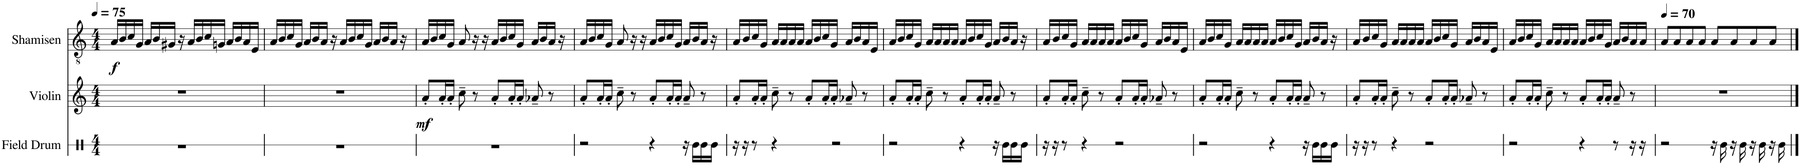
**kern	**kern	**dynam	**kern	**dynam
*part3	*part2	*part2	*part1	*part1
*staff3	*staff2	*staff2	*staff1	*staff1
*I"Field Drum	*I"Violin	*	*I"Shamisen	*
*I'Field Dr.	*I'Vln.	*	*I'Sh.	*
*stria1	*	*	*	*
*clefX	*clefG2	*	*clefGv2	*
*k[]	*k[]	*	*k[]	*
*M4/4	*M4/4	*	*M4/4	*
*MM75	*MM75	*	*MM75	*
=1	=1	=1	=1	=1
!	!	!	!	!LO:DY:b
1r	1r	.	16A/LL	f
.	.	.	16B/	.
.	.	.	16c/	.
.	.	.	16G/JJ	.
.	.	.	16A/LL	.
.	.	.	16B/	.
.	.	.	16G#X/JJ	.
.	.	.	16r	.
.	.	.	16A/LL	.
.	.	.	16B/	.
.	.	.	16c/	.
.	.	.	16Gn/JJ	.
.	.	.	16A/LL	.
.	.	.	16B/	.
.	.	.	16A/	.
.	.	.	16E/JJ	.
=2	=2	=2	=2	=2
1r	1r	.	16A/LL	.
.	.	.	16B/	.
.	.	.	16c/	.
.	.	.	16G/JJ	.
.	.	.	16A/LL	.
.	.	.	16B/	.
.	.	.	16A/JJ	.
.	.	.	16r	.
.	.	.	16A/LL	.
.	.	.	16B/	.
.	.	.	16c/	.
.	.	.	16G/JJ	.
.	.	.	16A/LL	.
.	.	.	16B/	.
.	.	.	16A/JJ	.
.	.	.	16r	.
=3	=3	=3	=3	=3
!	!	!LO:DY:b	!	!
1r	8a'/L	mf	16A/LL	.
.	.	.	16B/	.
.	16a'/L	.	16c/	.
.	16a'/JJ	.	16G/JJ	.
.	8cc~\	.	8A/	.
.	8r	.	16r	.
.	.	.	16r	.
.	8a'/L	.	16A/LL	.
.	.	.	16B/	.
.	16a'/L	.	16c/	.
.	16a'/JJ	.	16G/JJ	.
.	8a-X~/	.	16A/LL	.
.	.	.	16B/	.
.	8r	.	16A/JJ	.
.	.	.	16r	.
=4	=4	=4	=4	=4
2r	8a'/L	.	16A/LL	.
.	.	.	16B/	.
.	16a'/L	.	16c/	.
.	16a'/JJ	.	16G/JJ	.
.	8cc~\	.	8A/	.
.	8r	.	16r	.
.	.	.	16r	.
4r	8a'/L	.	16A/LL	.
.	.	.	16B/	.
.	16a'/L	.	16c/	.
.	16a'/JJ	.	16G/JJ	.
16r	8a~/	.	16A/LL	.
16Re\LL	.	.	16B/	.
16Re\	8r	.	16A/JJ	.
16Re\JJ	.	.	16r	.
=5	=5	=5	=5	=5
16r	8a'/L	.	16A/LL	.
16r	.	.	16B/	.
8r	16a'/L	.	16c/	.
.	16a'/JJ	.	16G/JJ	.
4r	8cc~\	.	16A/LL	.
.	.	.	16A/	.
.	8r	.	16A/	.
.	.	.	16A/JJ	.
2r	8a'/L	.	16A/LL	.
.	.	.	16B/	.
.	16a'/L	.	16c/	.
.	16a'/JJ	.	16G/JJ	.
.	8a-X~/	.	16A/LL	.
.	.	.	16B/	.
.	8r	.	16A/	.
.	.	.	16E/JJ	.
=6	=6	=6	=6	=6
2r	8a'/L	.	16A/LL	.
.	.	.	16B/	.
.	16a'/L	.	16c/	.
.	16a'/JJ	.	16G/JJ	.
.	8cc~\	.	16A/LL	.
.	.	.	16A/	.
.	8r	.	16A/	.
.	.	.	16A/JJ	.
4r	8a'/L	.	16A/LL	.
.	.	.	16B/	.
.	16a'/L	.	16c/	.
.	16a'/JJ	.	16G/JJ	.
16r	8a~/	.	16A/LL	.
16Re\LL	.	.	16B/	.
16Re\	8r	.	16A/JJ	.
16Re\JJ	.	.	16r	.
=7	=7	=7	=7	=7
16r	8a'/L	.	16A/LL	.
16r	.	.	16B/	.
8r	16a'/L	.	16c/	.
.	16a'/JJ	.	16G/JJ	.
4r	8cc~\	.	16A/LL	.
.	.	.	16A/	.
.	8r	.	16A/	.
.	.	.	16A/JJ	.
2r	8a'/L	.	16A/LL	.
.	.	.	16B/	.
.	16a'/L	.	16c/	.
.	16a'/JJ	.	16G/JJ	.
.	8a-X~/	.	16A/LL	.
.	.	.	16B/	.
.	8r	.	16A/	.
.	.	.	16E/JJ	.
=8	=8	=8	=8	=8
2r	8a'/L	.	16A/LL	.
.	.	.	16B/	.
.	16a'/L	.	16c/	.
.	16a'/JJ	.	16G/JJ	.
.	8cc~\	.	16A/LL	.
.	.	.	16A/	.
.	8r	.	16A/	.
.	.	.	16A/JJ	.
4r	8a'/L	.	16A/LL	.
.	.	.	16B/	.
.	16a'/L	.	16c/	.
.	16a'/JJ	.	16G/JJ	.
16r	8a~/	.	16A/LL	.
16Re\LL	.	.	16B/	.
16Re\	8r	.	16A/JJ	.
16Re\JJ	.	.	16r	.
=9	=9	=9	=9	=9
16r	8a'/L	.	16A/LL	.
16r	.	.	16B/	.
8r	16a'/L	.	16c/	.
.	16a'/JJ	.	16G/JJ	.
4r	8cc~\	.	16A/LL	.
.	.	.	16A/	.
.	8r	.	16A/	.
.	.	.	16A/JJ	.
2r	8a'/L	.	16A/LL	.
.	.	.	16B/	.
.	16a'/L	.	16c/	.
.	16a'/JJ	.	16G/JJ	.
.	8a-X~/	.	16A/LL	.
.	.	.	16B/	.
.	8r	.	16A/	.
.	.	.	16E/JJ	.
=10	=10	=10	=10	=10
2r	8a'/L	.	16A/LL	.
.	.	.	16B/	.
.	16a'/L	.	16c/	.
.	16a'/JJ	.	16G/JJ	.
.	8cc~\	.	16A/LL	.
.	.	.	16A/	.
.	8r	.	16A/	.
.	.	.	16A/JJ	.
4r	8a'/L	.	16A/LL	.
.	.	.	16B/	.
.	16a'/L	.	16c/	.
.	16a'/JJ	.	16G/JJ	.
8r	8a~/	.	16A/LL	.
.	.	.	16B/	.
16r	8r	.	16A/	.
16r	.	.	16A/JJ	.
=11	=11	=11	=11	=11
*	*	*	*MM70	*
2r	1r	.	8A/L	.
.	.	.	8A/	.
.	.	.	8A/	.
.	.	.	8A/J	.
16r	.	.	8A/L	.
16Re\	.	.	.	.
16r	.	.	8A/	.
16Re\	.	.	.	.
16r	.	.	8A/	.
16Re\	.	.	.	.
16r	.	.	8A/J	.
16Re\	.	.	.	.
==	==	==	==	==
*-	*-	*-	*-	*-
